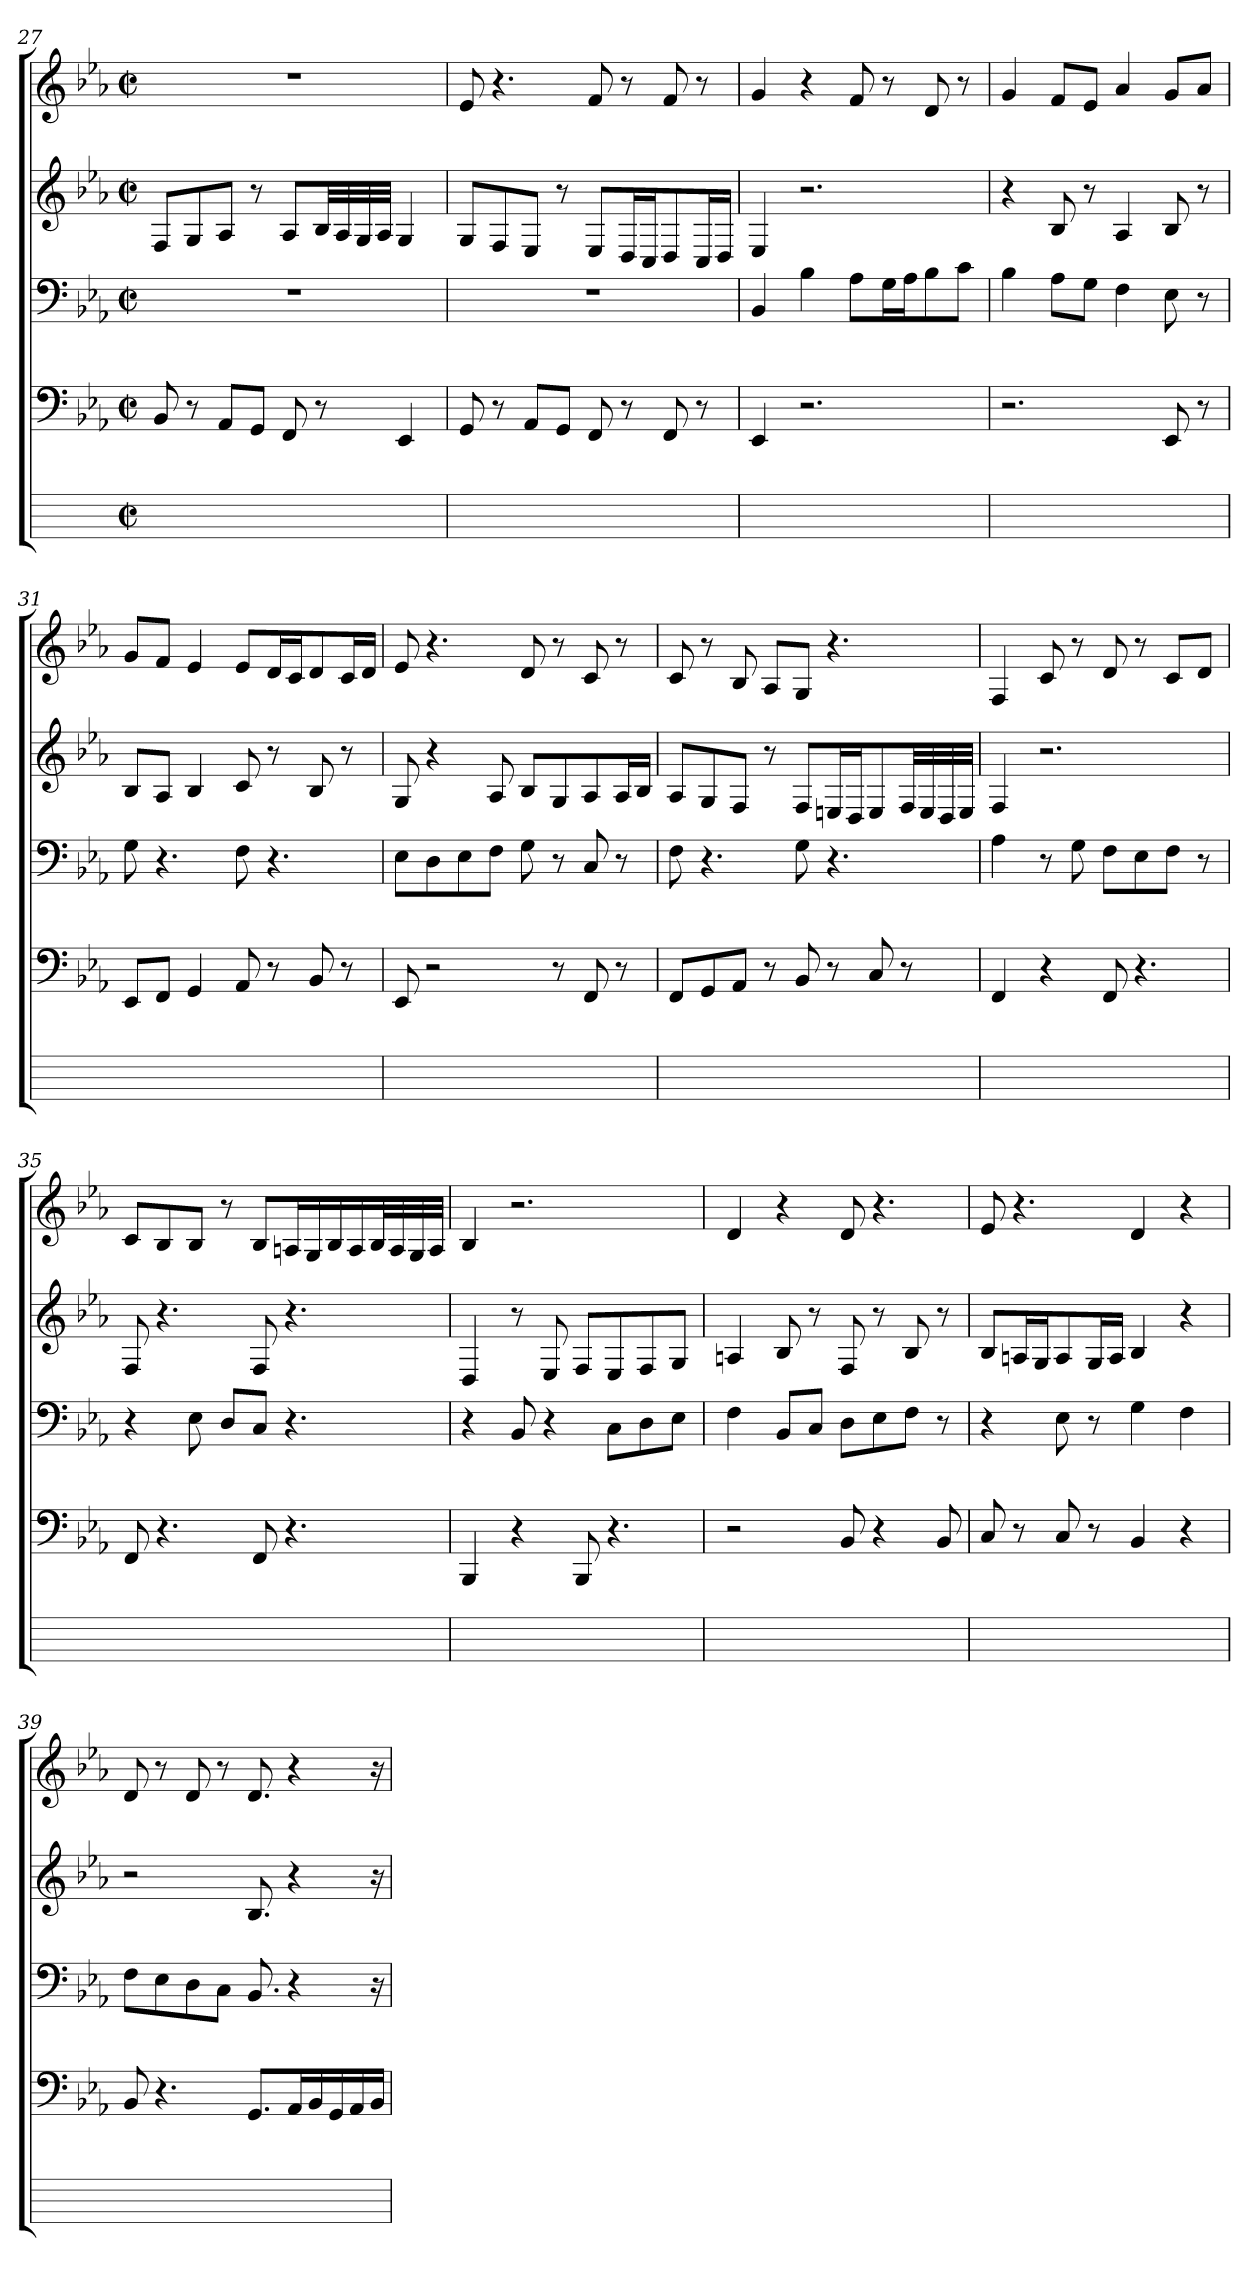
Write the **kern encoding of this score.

**kern	**kern	**kern	**kern	**kern
*part5	*part4	*part3	*part2	*part1
*staff5	*staff4	*staff3	*staff2	*staff1
*	*clefF4	*clefF4	*clefG2	*clefG2
*	*k[b-e-a-]	*k[b-e-a-]	*k[b-e-a-]	*k[b-e-a-]
*	*E-:	*E-:	*E-:	*E-:
*M2/2	*M2/2	*M2/2	*M2/2	*M2/2
*met(c|)	*met(c|)	*met(c|)	*met(c|)	*met(c|)
=27	=27	=27	=27	=27
1ryy	8BB-i	1r	8FL	1r
.	8r	.	8Gj	.
.	8AA-L	.	8A-J	.
.	8GGJ	.	8r	.
.	8FF	.	8A-iL	.
.	8r	.	32B-jLL	.
.	.	.	32A-j	.
.	.	.	32Gj	.
.	.	.	32A-jJJJ	.
.	4EE-	.	4G	.
=28	=28	=28	=28	=28
1ryy	8GG	1r	8GiL	8e-
.	8r	.	8F	4.r
.	8AA-ZL	.	8E-J	.
.	8GGjJ	.	8r	.
.	8FF	.	8E-iL	8f
.	8r	.	16DjL	8r
.	.	.	16CjJ	.
.	8FFi	.	8D	8fi
.	8r	.	16CjL	8r
.	.	.	16DjJJ	.
=29	=29	=29	=29	=29
1ryy	4EE-	4BB-	4E-	4g
.	2.r	4B-	2.r	4r
.	.	8A-L	.	8f
.	.	16GjL	.	8r
.	.	16A-jJ	.	.
.	.	8B-	.	8dZ
.	.	8cjJ	.	8r
=30	=30	=30	=30	=30
1ryy	2.r	4B-	4r	4gi
.	.	8A-L	8B-	8fL
.	.	8GJ	8r	8e-J
.	.	4F	4A-	4a-
.	8EE-	8E-	8B-	8gL
.	8r	8r	8r	8a-jJ
=31	=31	=31	=31	=31
1ryy	8EE-iL	8G	8B-iL	8giL
.	8FFJ	4.r	8A-J	8fJ
.	4GG	.	4B-	4e-
.	8AA-	8F	8c	8e-iL
.	8r	4.r	8r	16djL
.	.	.	.	16cjJ
.	8BB-	.	8B-	8d
.	8r	.	8r	16cjL
.	.	.	.	16djJJ
=32	=32	=32	=32	=32
1ryy	8EE-	8E-L	8G	8e-
.	2r	8Dj	4r	4.r
.	.	8E-j	.	.
.	.	8FJ	8A-	.
.	.	8G	8B-L	8d
.	8r	8r	8G	8r
.	8FF	8C	8A-	8c
.	8r	8r	16A-jL	8r
.	.	.	16B-jJJ	.
=33	=33	=33	=33	=33
1ryy	8FFiL	8F	8A-iL	8ci
.	8GG	4.r	8G	8r
.	8AA-J	.	8FJ	8B-
.	8r	.	8r	8A-L
.	8BB-	8G	8FiL	8GJ
.	8r	4.r	16EnjL	4.r
.	.	.	16DjJ	.
.	8C	.	8E	.
.	8r	.	32FjLL	.
.	.	.	32Ej	.
.	.	.	32Dj	.
.	.	.	32EjJJJ	.
=34	=34	=34	=34	=34
1ryy	4FF	4A-	4F	4F
.	4r	8r	2.r	8c
.	.	8G	.	8r
.	8FFi	8FL	.	8d
.	4.r	8E-	.	8r
.	.	8FJ	.	8cL
.	.	8r	.	8djJ
=35	=35	=35	=35	=35
1ryy	8FF	4r	8F	8ciL
.	4.r	.	4.r	8B-
.	.	8E-	.	8B-J
.	.	8DL	.	8r
.	8FF	8CJ	8F	8B-iL
.	4.r	4.r	4.r	16AnjL
.	.	.	.	16Gj
.	.	.	.	16B-i
.	.	.	.	16Aj
.	.	.	.	32B-jL
.	.	.	.	32Aj
.	.	.	.	32Gj
.	.	.	.	32AjJJJ
=36	=36	=36	=36	=36
1ryy	4BBB-Z	4r	4D	4B-
.	4r	8BB-	8r	2.r
.	.	4r	8E-	.
.	8BBB-Z	.	8FL	.
.	4.r	8CL	8E-	.
.	.	8D	8F	.
.	.	8E-J	8GJ	.
=37	=37	=37	=37	=37
1ryy	2r	4F	4An	4d
.	.	8BB-L	8B-	4r
.	.	8CJ	8r	.
.	8BB-	8DL	8F	8d
.	4r	8E-	8r	4.r
.	.	8FJ	8B-	.
.	8BB-j	8r	8r	.
=38	=38	=38	=38	=38
1ryy	8C	4r	8B-iL	8e-
.	8r	.	16AnjL	4.r
.	.	.	16GjJ	.
.	8Ci	8E-	8A	.
.	8r	8r	16GjL	.
.	.	.	16AjJJ	.
.	4BB-	4G	4B-	4d
.	4r	4F	4r	4r
=39	=39	=39	=39	=39
1ryy	8BB-	8FiL	2r	8di
.	4.r	8E-	.	8r
.	.	8D	.	8d
.	.	8CJ	.	8r
.	8.GGL	8.BB-	8.B-	8.d
.	16AA-jL	4r	4r	4r
.	16BB-j	.	.	.
.	16GGj	.	.	.
.	16AA-j	.	.	.
.	16BB-jJJ	16r	16r	16r
=	=	=	=	=
*-	*-	*-	*-	*-
